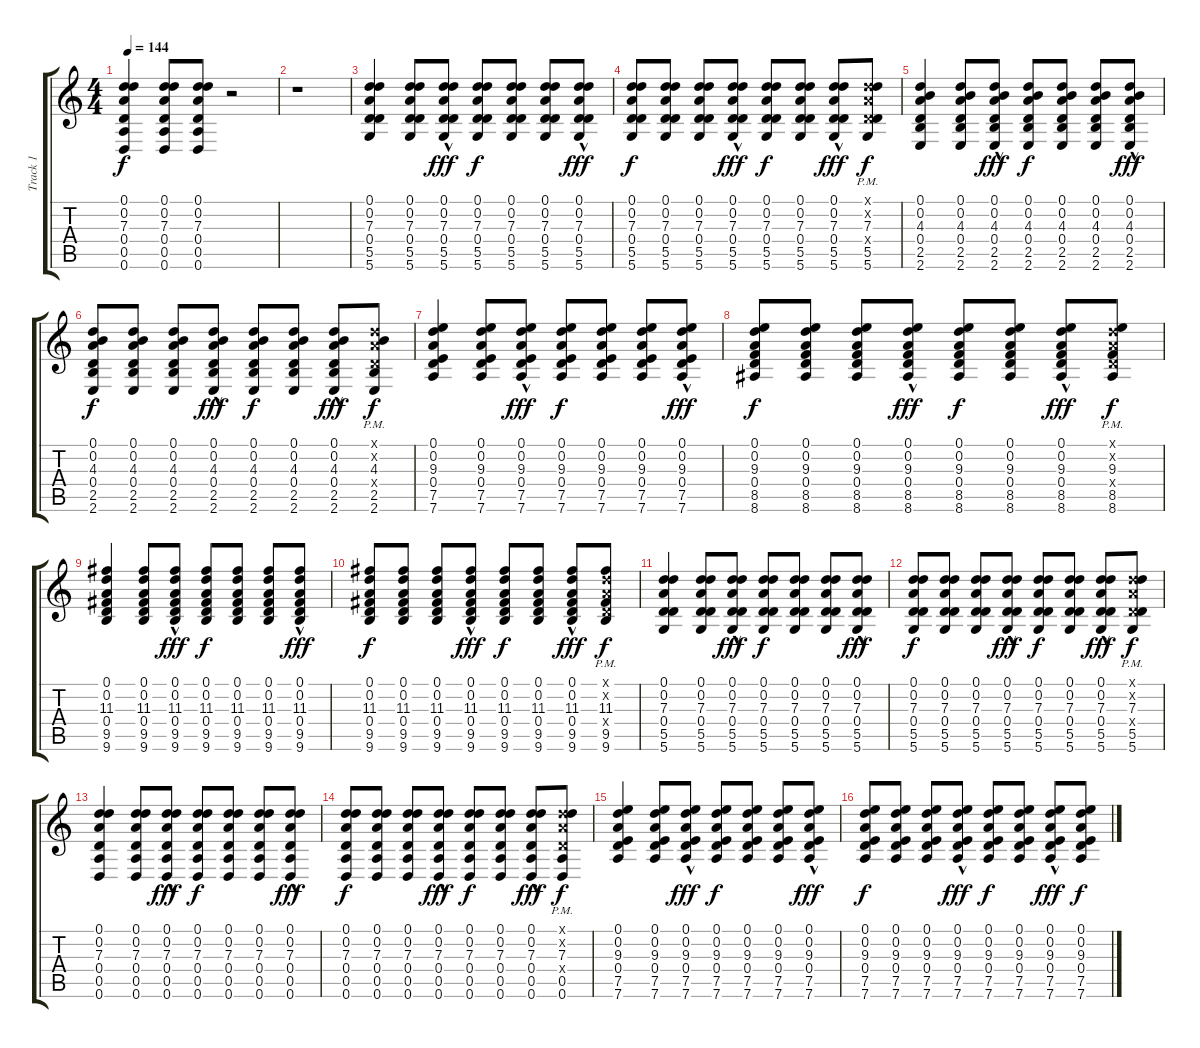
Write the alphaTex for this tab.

\track ("Track 1" "Track 1") {instrument acousticguitarsteel}
\staff {score tabs}
\tuning (D4 A3 G3 D3 A2 D2) {hide}
\ts (4 4)
\tempo 144
\clef g2
\ks c
(0.1 0.2 7.3 0.4 0.5 0.6).4{dy f} (0.1 0.2 7.3 0.4 0.5 0.6).8 (0.1 0.2 7.3 0.4 0.5 0.6).8 r.2 |
r.1 |
(0.1 0.2 7.3 0.4 5.5 5.6).4 (0.1 0.2 7.3 0.4 5.5 5.6).8 (0.1{hac} 0.2{hac} 7.3{hac} 0.4{hac} 5.5{hac} 5.6{hac}).8{dy fff} (0.1 0.2 7.3 0.4 5.5 5.6).8{dy f} (0.1 0.2 7.3 0.4 5.5 5.6).8 (0.1 0.2 7.3 0.4 5.5 5.6).8 (0.1{hac} 0.2{hac} 7.3{hac} 0.4{hac} 5.5{hac} 5.6{hac}).8{dy fff} |
(0.1 0.2 7.3 0.4 5.5 5.6).8{dy f} (0.1 0.2 7.3 0.4 5.5 5.6).8 (0.1 0.2 7.3 0.4 5.5 5.6).8 (0.1{hac} 0.2{hac} 7.3{hac} 0.4{hac} 5.5{hac} 5.6{hac}).8{dy fff} (0.1 0.2 7.3 0.4 5.5 5.6).8{dy f} (0.1 0.2 7.3 0.4 5.5 5.6).8 (0.1{hac} 0.2{hac} 7.3{hac} 0.4{hac} 5.5{hac} 5.6{hac}).8{dy fff} (0.1{x} 0.2{x} 7.3{pm} 0.4{x} 5.5{pm} 5.6{pm}).8{dy f} |
(0.1 0.2 4.3 0.4 2.5 2.6).4 (0.1 0.2 4.3 0.4 2.5 2.6).8 (0.1{hac} 0.2{hac} 4.3{hac} 0.4{hac} 2.5{hac} 2.6{hac}).8{dy fff} (0.1 0.2 4.3 0.4 2.5 2.6).8{dy f} (0.1 0.2 4.3 0.4 2.5 2.6).8 (0.1 0.2 4.3 0.4 2.5 2.6).8 (0.1{hac} 0.2{hac} 4.3{hac} 0.4{hac} 2.5{hac} 2.6{hac}).8{dy fff} |
(0.1 0.2 4.3 0.4 2.5 2.6).8{dy f} (0.1 0.2 4.3 0.4 2.5 2.6).8 (0.1 0.2 4.3 0.4 2.5 2.6).8 (0.1{hac} 0.2{hac} 4.3{hac} 0.4{hac} 2.5{hac} 2.6{hac}).8{dy fff} (0.1 0.2 4.3 0.4 2.5 2.6).8{dy f} (0.1 0.2 4.3 0.4 2.5 2.6).8 (0.1{hac} 0.2{hac} 4.3{hac} 0.4{hac} 2.5{hac} 2.6{hac}).8{dy fff} (0.1{x} 0.2{x} 4.3{pm} 0.4{x} 2.5{pm} 2.6{pm}).8{dy f} |
(0.1 0.2 9.3 0.4 7.5 7.6).4 (0.1 0.2 9.3 0.4 7.5 7.6).8 (0.1{hac} 0.2{hac} 9.3{hac} 0.4{hac} 7.5{hac} 7.6{hac}).8{dy fff} (0.1 0.2 9.3 0.4 7.5 7.6).8{dy f} (0.1 0.2 9.3 0.4 7.5 7.6).8 (0.1 0.2 9.3 0.4 7.5 7.6).8 (0.1{hac} 0.2{hac} 9.3{hac} 0.4{hac} 7.5{hac} 7.6{hac}).8{dy fff} |
(0.1 0.2 9.3 0.4 8.5 8.6).8{dy f} (0.1 0.2 9.3 0.4 8.5 8.6).8 (0.1 0.2 9.3 0.4 8.5 8.6).8 (0.1{hac} 0.2{hac} 9.3{hac} 0.4{hac} 8.5{hac} 8.6{hac}).8{dy fff} (0.1 0.2 9.3 0.4 8.5 8.6).8{dy f} (0.1 0.2 9.3 0.4 8.5 8.6).8 (0.1{hac} 0.2{hac} 9.3{hac} 0.4{hac} 8.5{hac} 8.6{hac}).8{dy fff} (0.1{x} 0.2{x} 9.3{pm} 0.4{x} 8.5{pm} 8.6{pm}).8{dy f} |
(0.1 0.2 11.3 0.4 9.5 9.6).4 (0.1 0.2 11.3 0.4 9.5 9.6).8 (0.1{hac} 0.2{hac} 11.3{hac} 0.4{hac} 9.5{hac} 9.6{hac}).8{dy fff} (0.1 0.2 11.3 0.4 9.5 9.6).8{dy f} (0.1 0.2 11.3 0.4 9.5 9.6).8 (0.1 0.2 11.3 0.4 9.5 9.6).8 (0.1{hac} 0.2{hac} 11.3{hac} 0.4{hac} 9.5{hac} 9.6{hac}).8{dy fff} |
(0.1 0.2 11.3 0.4 9.5 9.6).8{dy f} (0.1 0.2 11.3 0.4 9.5 9.6).8 (0.1 0.2 11.3 0.4 9.5 9.6).8 (0.1{hac} 0.2{hac} 11.3{hac} 0.4{hac} 9.5{hac} 9.6{hac}).8{dy fff} (0.1 0.2 11.3 0.4 9.5 9.6).8{dy f} (0.1 0.2 11.3 0.4 9.5 9.6).8 (0.1{hac} 0.2{hac} 11.3{hac} 0.4{hac} 9.5{hac} 9.6{hac}).8{dy fff} (0.1{x} 0.2{x} 11.3{pm} 0.4{x} 9.5{pm} 9.6{pm}).8{dy f} |
(0.1 0.2 7.3 0.4 5.5 5.6).4 (0.1 0.2 7.3 0.4 5.5 5.6).8 (0.1{hac} 0.2{hac} 7.3{hac} 0.4{hac} 5.5{hac} 5.6{hac}).8{dy fff} (0.1 0.2 7.3 0.4 5.5 5.6).8{dy f} (0.1 0.2 7.3 0.4 5.5 5.6).8 (0.1 0.2 7.3 0.4 5.5 5.6).8 (0.1{hac} 0.2{hac} 7.3{hac} 0.4{hac} 5.5{hac} 5.6{hac}).8{dy fff} |
(0.1 0.2 7.3 0.4 5.5 5.6).8{dy f} (0.1 0.2 7.3 0.4 5.5 5.6).8 (0.1 0.2 7.3 0.4 5.5 5.6).8 (0.1{hac} 0.2{hac} 7.3{hac} 0.4{hac} 5.5{hac} 5.6{hac}).8{dy fff} (0.1 0.2 7.3 0.4 5.5 5.6).8{dy f} (0.1 0.2 7.3 0.4 5.5 5.6).8 (0.1{hac} 0.2{hac} 7.3{hac} 0.4{hac} 5.5{hac} 5.6{hac}).8{dy fff} (0.1{x} 0.2{x} 7.3{pm} 0.4{x} 5.5{pm} 5.6{pm}).8{dy f} |
(0.1 0.2 7.3 0.4 0.5 0.6).4 (0.1 0.2 7.3 0.4 0.5 0.6).8 (0.1{hac} 0.2{hac} 7.3{hac} 0.4{hac} 0.5{hac} 0.6{hac}).8{dy fff} (0.1 0.2 7.3 0.4 0.5 0.6).8{dy f} (0.1 0.2 7.3 0.4 0.5 0.6).8 (0.1 0.2 7.3 0.4 0.5 0.6).8 (0.1{hac} 0.2{hac} 7.3{hac} 0.4{hac} 0.5{hac} 0.6{hac}).8{dy fff} |
(0.1 0.2 7.3 0.4 0.5 0.6).8{dy f} (0.1 0.2 7.3 0.4 0.5 0.6).8 (0.1 0.2 7.3 0.4 0.5 0.6).8 (0.1{hac} 0.2{hac} 7.3{hac} 0.4{hac} 0.5{hac} 0.6{hac}).8{dy fff} (0.1 0.2 7.3 0.4 0.5 0.6).8{dy f} (0.1 0.2 7.3 0.4 0.5 0.6).8 (0.1{hac} 0.2{hac} 7.3{hac} 0.4{hac} 0.5{hac} 0.6{hac}).8{dy fff} (0.1{x} 0.2{x} 7.3{pm} 0.4{x} 0.5{pm} 0.6{pm}).8{dy f} |
(0.1 0.2 9.3 0.4 7.5 7.6).4 (0.1 0.2 9.3 0.4 7.5 7.6).8 (0.1{hac} 0.2{hac} 9.3{hac} 0.4{hac} 7.5{hac} 7.6{hac}).8{dy fff} (0.1 0.2 9.3 0.4 7.5 7.6).8{dy f} (0.1 0.2 9.3 0.4 7.5 7.6).8 (0.1 0.2 9.3 0.4 7.5 7.6).8 (0.1{hac} 0.2{hac} 9.3{hac} 0.4{hac} 7.5{hac} 7.6{hac}).8{dy fff} |
(0.1 0.2 9.3 0.4 7.5 7.6).8{dy f} (0.1 0.2 9.3 0.4 7.5 7.6).8 (0.1 0.2 9.3 0.4 7.5 7.6).8 (0.1{hac} 0.2{hac} 9.3{hac} 0.4{hac} 7.5{hac} 7.6{hac}).8{dy fff} (0.1 0.2 9.3 0.4 7.5 7.6).8{dy f} (0.1 0.2 9.3 0.4 7.5 7.6).8 (0.1{hac} 0.2{hac} 9.3{hac} 0.4{hac} 7.5{hac} 7.6{hac}).8{dy fff} (0.1 0.2 9.3 0.4 7.5 7.6).8{dy f}
